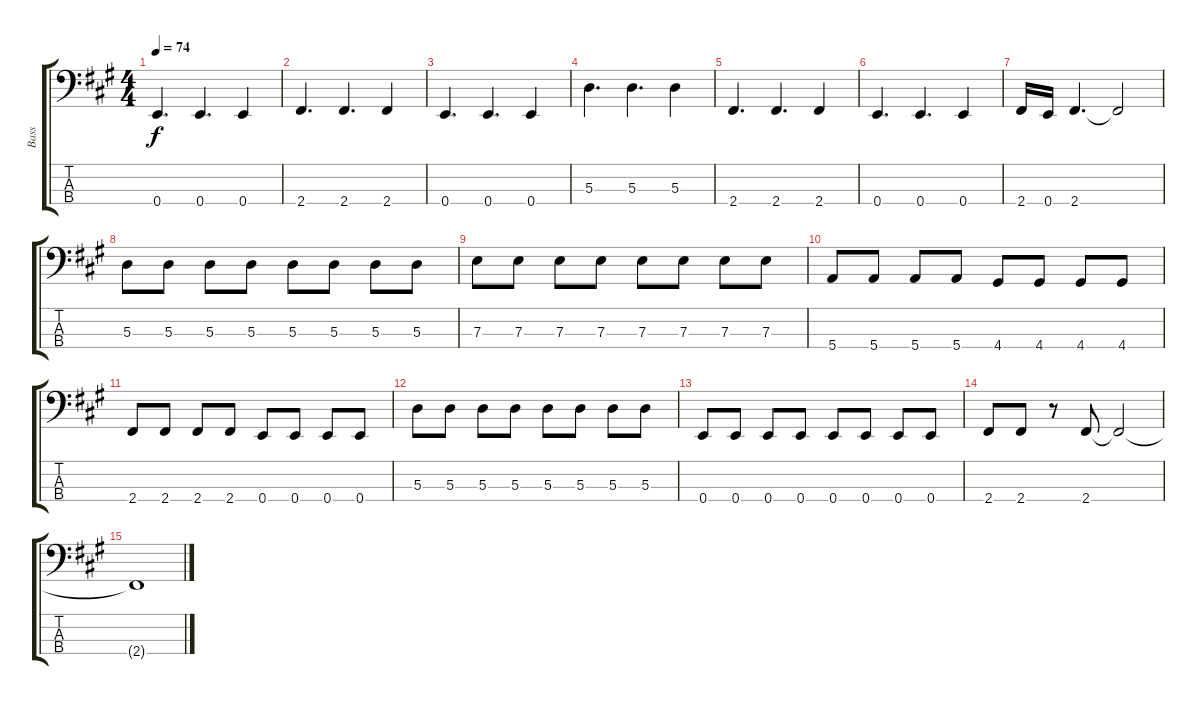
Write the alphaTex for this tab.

\track ("Bass" "Bass") {instrument electricbassfinger}
\staff {score tabs}
\tuning (G2 D2 A1 E1) {hide}
\ts (4 4)
\tempo 74
\clef f4
\ks a
0.4.4{d dy f} 0.4.4{d} 0.4.4 |
2.4.4{d} 2.4.4{d} 2.4.4 |
0.4.4{d} 0.4.4{d} 0.4.4 |
5.3.4{d} 5.3.4{d} 5.3.4 |
2.4.4{d} 2.4.4{d} 2.4.4 |
0.4.4{d} 0.4.4{d} 0.4.4 |
2.4.16 0.4.16 2.4.4{d} 2.4{t}.2 |
5.3.8 5.3.8 5.3.8 5.3.8 5.3.8 5.3.8 5.3.8 5.3.8 |
7.3.8 7.3.8 7.3.8 7.3.8 7.3.8 7.3.8 7.3.8 7.3.8 |
5.4.8 5.4.8 5.4.8 5.4.8 4.4.8 4.4.8 4.4.8 4.4.8 |
2.4.8 2.4.8 2.4.8 2.4.8 0.4.8 0.4.8 0.4.8 0.4.8 |
5.3.8 5.3.8 5.3.8 5.3.8 5.3.8 5.3.8 5.3.8 5.3.8 |
0.4.8 0.4.8 0.4.8 0.4.8 0.4.8 0.4.8 0.4.8 0.4.8 |
2.4.8{volume 0} 2.4.8 r.8 2.4.8 2.4{t}.2 |
2.4{t}.1
